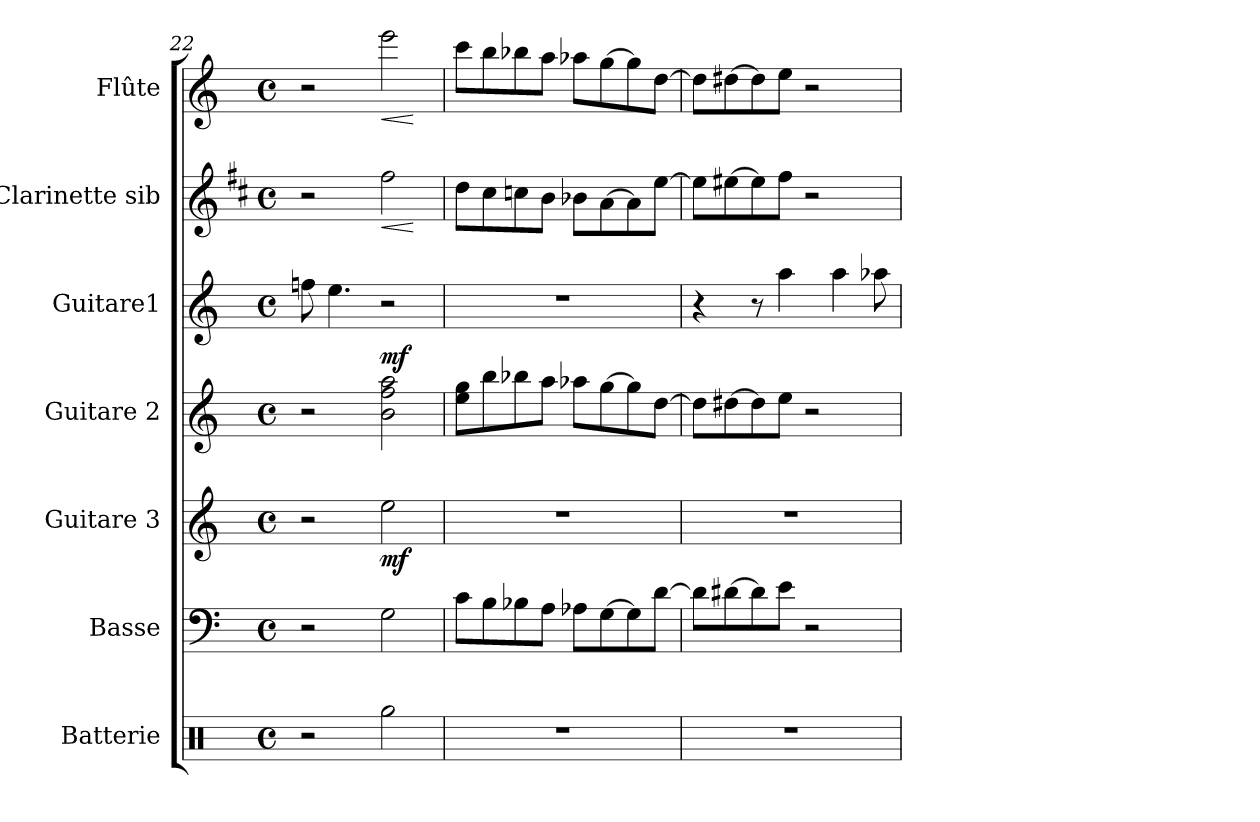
**kern	**kern	**kern	**dynam	**kern	**dynam	**kern	**kern	**dynam	**kern	**dynam
*part7	*part6	*part5	*part5	*part4	*part4	*part3	*part2	*part2	*part1	*part1
*staff7	*staff6	*staff5	*staff5	*staff4	*staff4	*staff3	*staff2	*staff2	*staff1	*staff1
*I"Batterie	*I"Basse	*I"Guitare 3	*	*I"Guitare 2	*	*I"Guitare1	*I"Clarinette sib	*	*I"Flûte	*
*I'Batt.	*I'B.ƒ.	*I'Gtr.ƒ. 3	*	*I'Gtr.ƒ. 2	*	*I'Gtr.ƒ. 1	*I'Cl. Sib	*	*I'Fl.	*
*clefX	*clefF4	*clefG2	*	*clefG2	*	*clefG2	*clefG2	*	*clefG2	*
*	*ITrd7c12	*ITrd7c12	*	*ITrd7c12	*	*ITrd7c12	*ITrd1c2	*	*	*
*k[]	*k[]	*k[]	*	*k[]	*	*k[]	*k[]	*	*k[]	*
*C:	*C:	*C:	*	*C:	*	*C:	*C:	*	*C:	*
*M4/4	*M4/4	*M4/4	*	*M4/4	*	*M4/4	*M4/4	*	*M4/4	*
*met(c)	*met(c)	*met(c)	*	*met(c)	*	*met(c)	*met(c)	*	*met(c)	*
=22	=22	=22	=22	=22	=22	=22	=22	=22	=22	=22
2r	2r	2r	.	2r	.	8fn\	2r	.	2r	.
.	.	.	.	.	.	4.e\	.	.	.	.
!	!	!	!LO:DY:b	!	!LO:DY:a	!	!	!LO:HP:b	!	!LO:HP:b
2Rgg\	2GG\	2e\	mf	2B\ 2f\ 2a\	mf	2r	2ee\	<	2eee\	<
.	.	.	.	.	.	.	.	[	.	[
=23	=23	=23	=23	=23	=23	=23	=23	=23	=23	=23
1r	8C\L	1r	.	8e\ 8g\L	.	1r	8cc\L	.	8ccc\L	.
.	8BB\	.	.	8b\	.	.	8b\	.	8bb\	.
.	8BB-X\	.	.	8b-X\	.	.	8b-X\	.	8bb-X\	.
.	8AA\J	.	.	8a\J	.	.	8a\J	.	8aa\J	.
.	8AA-X\L	.	.	8a-X\L	.	.	8a-X\L	.	8aa-X\L	.
.	[8GG\	.	.	[8g\	.	.	[8g\	.	[8gg\	.
.	8GG\]	.	.	8g\]	.	.	8g\]	.	8gg\]	.
.	[8D\J	.	.	[8d\J	.	.	[8dd\J	.	[8dd\J	.
=24	=24	=24	=24	=24	=24	=24	=24	=24	=24	=24
1r	8D\L]	1r	.	8d\L]	.	4r	8dd\L]	.	8dd\L]	.
.	[8D#X\	.	.	[8d#X\	.	.	[8dd#X\	.	[8dd#X\	.
.	8D#\]	.	.	8d#\]	.	8r	8dd#\]	.	8dd#\]	.
.	8E\J	.	.	8e\J	.	4a\	8ee\J	.	8ee\J	.
.	2r	.	.	2r	.	.	2r	.	2r	.
.	.	.	.	.	.	4a\	.	.	.	.
.	.	.	.	.	.	8a-X\	.	.	.	.
=	=	=	=	=	=	=	=	=	=	=
*-	*-	*-	*-	*-	*-	*-	*-	*-	*-	*-
